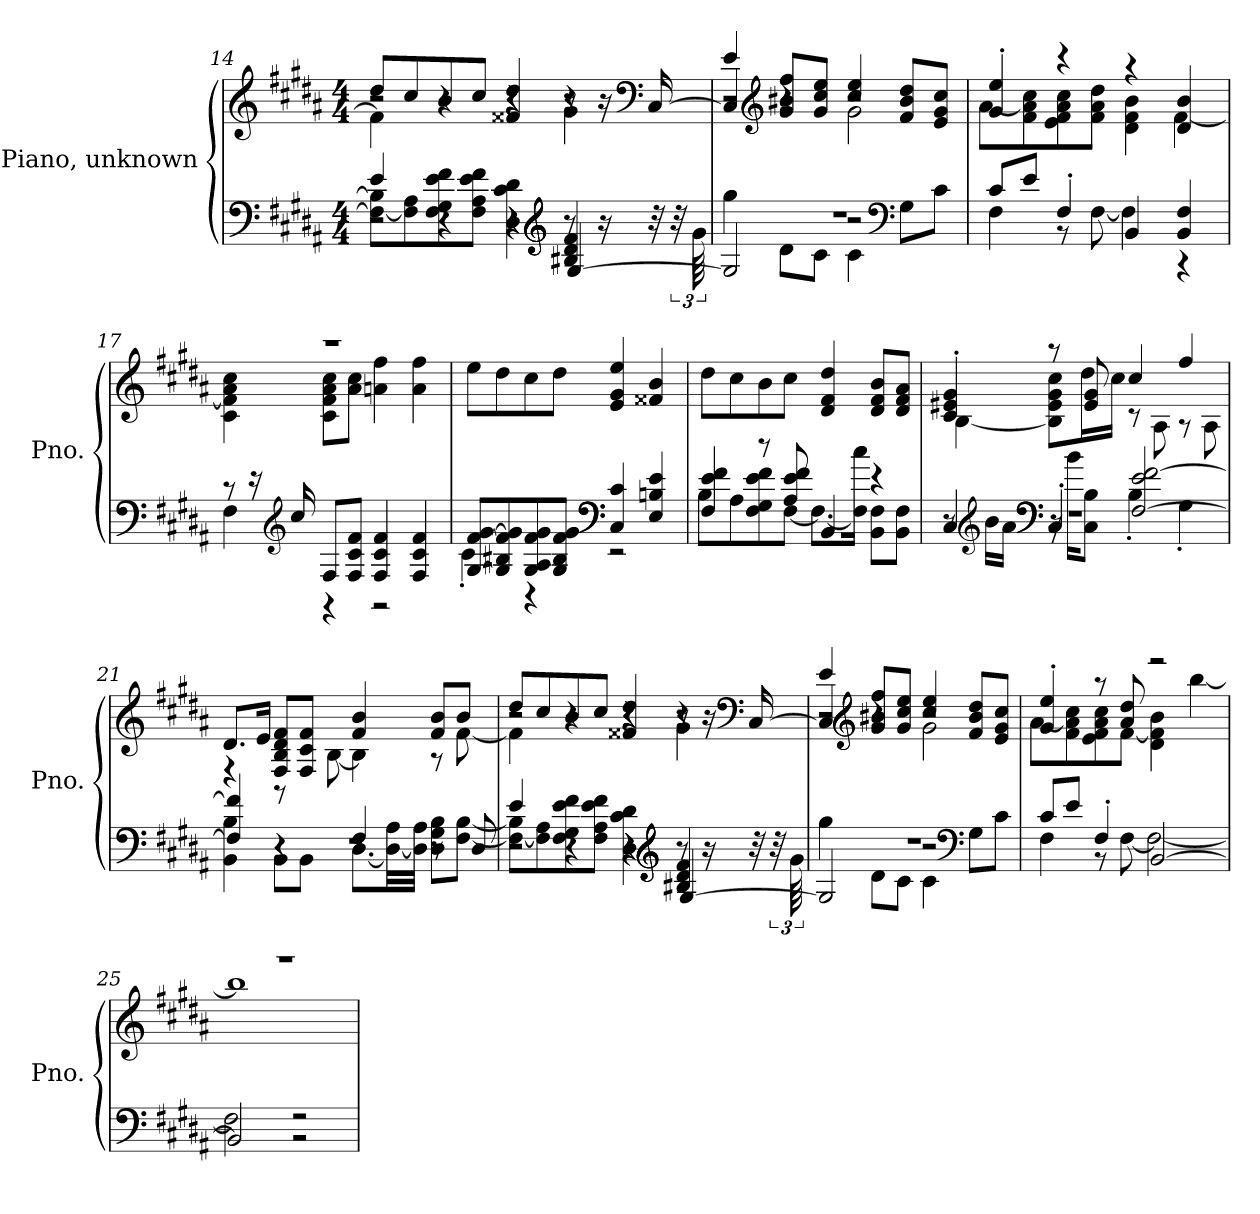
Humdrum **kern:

**kern	**kern
*part1	*part1
*staff2	*staff1
*I"Piano, unknown	*
*I'Pno.	*
*clefF4	*clefG2
*k[f#c#g#d#a#]	*k[f#c#g#d#a#]
*M4/4	*M4/4
=14	=14
*^	*^
*	*^	*	*^
2r	8F#\_ 8B\]L	4e/	8dd#/L	4f#\]	2r
.	8F#\] 8A#\	.	8cc#/	.	.
.	8F#\ 8G#\ 8e\ 8f#\	4r	8b/	4r	.
.	8F#\ 8A#\ 8e\ 8f#\J	.	8cc#/J	.	.
4r	4D#\ 4c#\ 4d#\	4r	4f##X/ 4dd#/	4r	4r
*clefG2	*	*	*	*	*
4B#X/ 4d#/ 4f#/	8r	[4G#/	4r	4g#\	8r
.	16r	.	.	.	16r
*	*	*	*clefF4	*	*
.	32r	.	.	.	[16C#/
.	48r	.	.	.	.
.	96g#\	.	.	.	.
!!LO:LB:g=z	!!	!!
=15	=15	=15	=15	=15	=15
1r	4gg#\	2G#/]	4e/	2r	4C#/]
*	*	*	*clefG2	*	*
.	8d#\L	.	8g#/ 8b#X/ 8ff#/L	.	4r
.	8c#\J	.	8g#/ 8cc#/ 8ee/J	.	.
.	4c#\	2r	4cc#/ 4ee/	2g#\	2r
*clefF4	*	*	*	*	*
.	8G#\L	.	8f#/ 8b#/ 8dd#/L	.	.
.	8c#\J	.	8e/ 8g#/ 8cc#/J	.	.
*	*v	*v	*	*	*
*	*	*	*v	*v
=16	=16	=16	=16
8c#/L	4F#\	4g#/' 4ee/'	[8a#\L
8e/J	.	.	8f#\ 8a#\] 8cc#\
4F#'/	8r	4r	8e\ 8f#\ 8a#\ 8cc#\
.	[8F#\	.	8f#\ 8a#\ 8dd#\J
4BB/	4F#\]	4r	4d#\ 4f#\ 4b\
4BB/ 4F#/	4r	4d#/ 4b/	[4f#\
=17	=17	=17	=17
8r	4F#\	1r	4c#\ 4f#\] 4a#\ 4cc#\
16r	.	.	.
*clefG2	*	*	*
16cc#/	.	.	.
8F#/L	4r	.	8c#\ 8f#\ 8a#\ 8cc#\L
8F#/ 8c#/ 8f#/J	.	.	8a#\ 8cc#\J
4F#/ 4c#/ 4f#/	2r	.	4an\ 4ff#\
4F#/ 4c#/ 4f#/	.	.	4a\ 4ff#\
*	*	*v	*v
!!LO:PB:g=z
=18	=18	=18
[8G#/ [8f#/ [8g#/L	4c#'\	8ee\L
8G#/] 8B#X/ 8f#/] 8g#/]	.	8dd#\
8G#/ 8A#/ 8f#/ 8g#/	4r	8cc#\
8G#/ 8B#/ 8f#/ 8g#/J	.	8dd#\J
*clefF4	*	*
4C#/ 4c#/	2r	4e/ 4g#/ 4ee/
4E/ 4Bn/ 4e/	.	4f##X/ 4b/
=19	=19	=19
4F#/ 4e/ 4f#/	8B\L	8dd#\L
.	8A#\	8cc#\
8r	8F#\ 8G#\ 8e\ 8f#\	8b\
8A#/ 8e/ 8f#/	[8F#\J	8cc#\J
4BB/	8.F#\L_	4d#/ 4f#/ 4dd#/
.	16F#\] 16cc#\Jk	.
4r	8BB\ 8F#\L	8d#/ 8f#/ 8b/L
.	8BB\ 8F#\J	8d#/ 8f#/ 8a#/J
!!LO:LB:g=z
=20	=20	=20
*	*^	*^
1r	8r	4C#/	4c#/' 4e#X/' 4g#/'	[4B\
*clefG2	*	*	*	*
.	16b\LL	.	.	.
.	16a#\JJ	.	.	.
*clefF4	*	*	*	*
.	16r	4C#'/	8r	8B\] 8e#\ 8g#\ 8cc#\L
.	16b\KL	.	.	.
.	8C#\ 8B\J	.	8e#/ 8g#/	16dd#\L
.	.	.	.	16cc#\JJ
.	4B'\	[2F#/ 2e/ [2f#/	4cc#/	8r
.	.	.	.	8A#\
.	4G#'\	.	4ff#/	8r
.	.	.	.	8A#\
=21	=21	=21	=21	=21
1r	4BB\ 4B\	4F#/] 4f#/]	8.d#/L	4r
.	.	.	16e/Jk	.
.	8BB\L	4r	8F#/ 8B/ 8d#/ 8f#/L	8r
.	8BB\J	.	8F#/ 8c#/ 8f#/J	[8B\
.	[8.D#\L	4F#/	4f#/ 4b/	4B\]
.	32D#\_ 32A#\LL	.	.	.
.	32D#\] 32A#\JJJ	.	.	.
.	8D#\ 8G#\ 8B\L	8r	8f#/ 8b/L	8r
.	[8F#\ [8B\J	8D#/	8b/J	[8f#\
!!LO:LB:g=z
=22	=22	=22	=22	=22
*	*	*	*	*^
2r	8F#\_ 8B\]L	4e/	8dd#/L	4f#\]	2r
.	8F#\] 8A#\	.	8cc#/	.	.
.	8F#\ 8G#\ 8e\ 8f#\	4r	8b/	4r	.
.	8F#\ 8A#\ 8e\ 8f#\J	.	8cc#/J	.	.
4r	4D#\ 4c#\ 4d#\	4r	4f##X/ 4dd#/	4r	4r
*clefG2	*	*	*	*	*
4B#X/ 4d#/ 4f#/	8r	[4G#/	4r	4g#\	8r
.	16r	.	.	.	16r
*	*	*	*clefF4	*	*
.	32r	.	.	.	[16C#/
.	48r	.	.	.	.
.	96g#\	.	.	.	.
=23	=23	=23	=23	=23	=23
1r	4gg#\	2G#/]	4e/	2r	4C#/]
*	*	*	*clefG2	*	*
.	8d#\L	.	8g#/ 8b#X/ 8ff#/L	.	4r
.	8c#\J	.	8g#/ 8cc#/ 8ee/J	.	.
.	4c#\	2r	4cc#/ 4ee/	2g#\	2r
*clefF4	*	*	*	*	*
.	8G#\L	.	8f#/ 8b#/ 8dd#/L	.	.
.	8c#\J	.	8e/ 8g#/ 8cc#/J	.	.
*	*v	*v	*	*	*
*	*	*	*v	*v
=24	=24	=24	=24
8c#/L	4F#\	4g#/' 4ee/'	[8a#\L
8e/J	.	.	8f#\ 8a#\] 8cc#\
4F#'/	8r	8r	8e\ 8f#\ 8a#\ 8cc#\
.	[8F#\	8a#/ 8dd#/	[8f#\J
[2BB/	2F#\_	2r	4d#\ 4f#\] 4b\
.	.	.	[4bb\
!!LO:LB:g=z	!!
=25	=25	=25	=25
2BB/]	2F#\]	1r	1bb]
2r	2r	.	.
*v	*v	*	*
*	*v	*v
=	=
*-	*-
